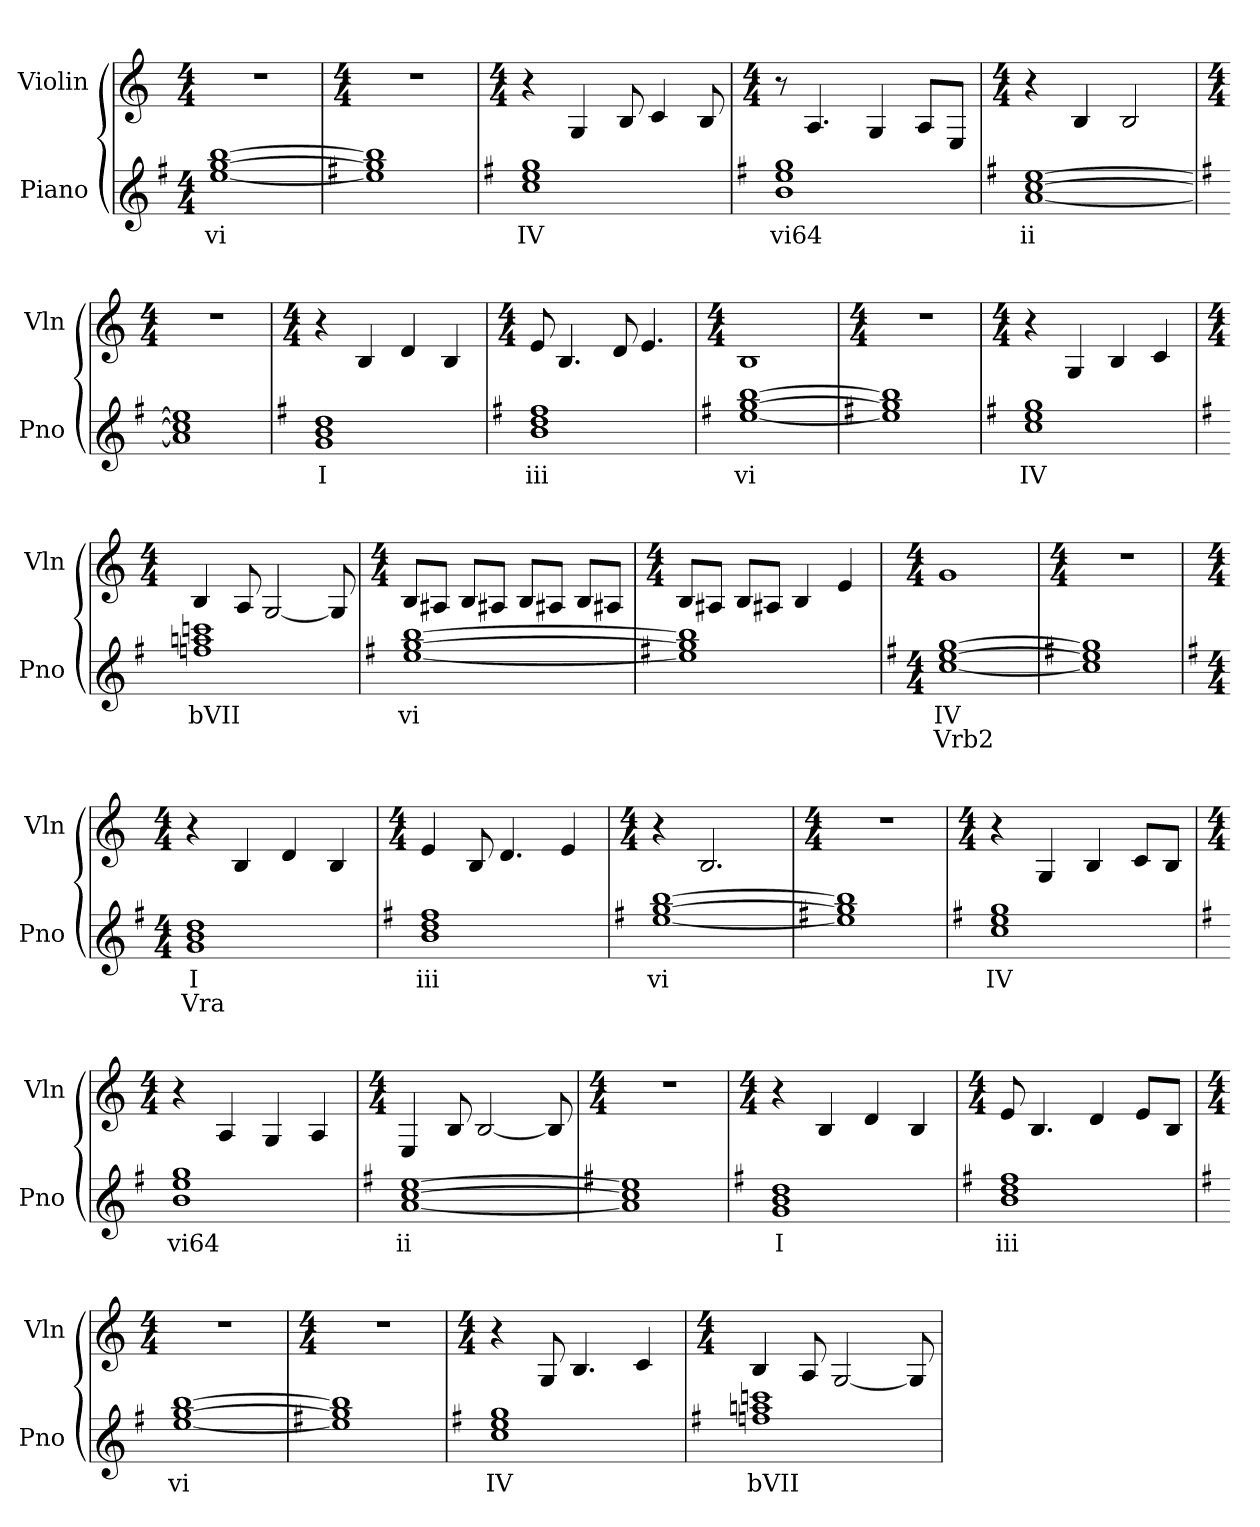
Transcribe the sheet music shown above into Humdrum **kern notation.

**kern	**text	**text	**kern
*part2	*part2	*part2	*part1
*staff2	*staff2	*staff2	*staff1
*I"Piano	*	*	*I"Violin
*I'Pno	*	*	*I'Vln
*k[f#]	*	*	*
*G:	*	*	*
*M4/4	*	*	*M4/4
=	=	=	=
[1ee [1gg [1bb	vi	.	1r
=	=	=	=
*k[f#]	*	*	*
*G:	*	*	*
*	*	*	*M4/4
1ee] 1gg] 1bb]	.	.	1r
=	=	=	=
*k[f#]	*	*	*
*G:	*	*	*
*	*	*	*M4/4
1cc 1ee 1gg	IV	.	4r
.	.	.	4G
.	.	.	8B
.	.	.	4c
.	.	.	8B
=	=	=	=
*k[f#]	*	*	*
*G:	*	*	*
*	*	*	*M4/4
1b 1ee 1gg	vi64	.	8r
.	.	.	4.A
.	.	.	4G
.	.	.	8AL
.	.	.	8EJ
=	=	=	=
*k[f#]	*	*	*
*G:	*	*	*
*	*	*	*M4/4
[1a [1cc [1ee	ii	.	4r
.	.	.	4B
.	.	.	2B
=	=	=	=
*k[f#]	*	*	*
*G:	*	*	*
*	*	*	*M4/4
1a] 1cc] 1ee]	.	.	1r
=	=	=	=
*k[f#]	*	*	*
*G:	*	*	*
*	*	*	*M4/4
1g 1b 1dd	I	.	4r
.	.	.	4B
.	.	.	4d
.	.	.	4B
=	=	=	=
*k[f#]	*	*	*
*G:	*	*	*
*	*	*	*M4/4
1b 1dd 1ff#	iii	.	8e
.	.	.	4.B
.	.	.	8d
.	.	.	4.e
=	=	=	=
*k[f#]	*	*	*
*G:	*	*	*
*	*	*	*M4/4
[1ee [1gg [1bb	vi	.	1B
=	=	=	=
*k[f#]	*	*	*
*G:	*	*	*
*	*	*	*M4/4
1ee] 1gg] 1bb]	.	.	1r
=	=	=	=
*k[f#]	*	*	*
*G:	*	*	*
*	*	*	*M4/4
1cc 1ee 1gg	IV	.	4r
.	.	.	4G
.	.	.	4B
.	.	.	4c
=	=	=	=
*k[f#]	*	*	*
*G:	*	*	*
*	*	*	*M4/4
1ffn 1aan 1cccn	bVII	.	4B
.	.	.	8A
.	.	.	[2G
.	.	.	8G]
=	=	=	=
*k[f#]	*	*	*
*G:	*	*	*
*	*	*	*M4/4
[1ee [1gg [1bb	vi	.	8BL
.	.	.	8A#XJ
.	.	.	8BL
.	.	.	8A#XJ
.	.	.	8BL
.	.	.	8A#XJ
.	.	.	8BL
.	.	.	8A#XJ
=	=	=	=
*k[f#]	*	*	*
*G:	*	*	*
*	*	*	*M4/4
1ee] 1gg] 1bb]	.	.	8BL
.	.	.	8A#XJ
.	.	.	8BL
.	.	.	8A#XJ
.	.	.	4B
.	.	.	4e
=	=	=	=
*k[f#]	*	*	*
*G:	*	*	*
*M4/4	*	*	*M4/4
[1cc [1ee [1gg	IV	Vrb2	1g
=	=	=	=
*k[f#]	*	*	*
*G:	*	*	*
*	*	*	*M4/4
1cc] 1ee] 1gg]	.	.	1r
=	=	=	=
*k[f#]	*	*	*
*G:	*	*	*
*M4/4	*	*	*M4/4
1g 1b 1dd	I	Vra	4r
.	.	.	4B
.	.	.	4d
.	.	.	4B
=	=	=	=
*k[f#]	*	*	*
*G:	*	*	*
*	*	*	*M4/4
1b 1dd 1ff#	iii	.	4e
.	.	.	8B
.	.	.	4.d
.	.	.	4e
=	=	=	=
*k[f#]	*	*	*
*G:	*	*	*
*	*	*	*M4/4
[1ee [1gg [1bb	vi	.	4r
.	.	.	2.B
=	=	=	=
*k[f#]	*	*	*
*G:	*	*	*
*	*	*	*M4/4
1ee] 1gg] 1bb]	.	.	1r
=	=	=	=
*k[f#]	*	*	*
*G:	*	*	*
*	*	*	*M4/4
1cc 1ee 1gg	IV	.	4r
.	.	.	4G
.	.	.	4B
.	.	.	8cL
.	.	.	8BJ
=	=	=	=
*k[f#]	*	*	*
*G:	*	*	*
*	*	*	*M4/4
1b 1ee 1gg	vi64	.	4r
.	.	.	4A
.	.	.	4G
.	.	.	4A
=	=	=	=
*k[f#]	*	*	*
*G:	*	*	*
*	*	*	*M4/4
[1a [1cc [1ee	ii	.	4E
.	.	.	8B
.	.	.	[2B
.	.	.	8B]
=	=	=	=
*k[f#]	*	*	*
*G:	*	*	*
*	*	*	*M4/4
1a] 1cc] 1ee]	.	.	1r
=	=	=	=
*k[f#]	*	*	*
*G:	*	*	*
*	*	*	*M4/4
1g 1b 1dd	I	.	4r
.	.	.	4B
.	.	.	4d
.	.	.	4B
=	=	=	=
*k[f#]	*	*	*
*G:	*	*	*
*	*	*	*M4/4
1b 1dd 1ff#	iii	.	8e
.	.	.	4.B
.	.	.	4d
.	.	.	8eL
.	.	.	8BJ
=	=	=	=
*k[f#]	*	*	*
*G:	*	*	*
*	*	*	*M4/4
[1ee [1gg [1bb	vi	.	1r
=	=	=	=
*k[f#]	*	*	*
*G:	*	*	*
*	*	*	*M4/4
1ee] 1gg] 1bb]	.	.	1r
=	=	=	=
*k[f#]	*	*	*
*G:	*	*	*
*	*	*	*M4/4
1cc 1ee 1gg	IV	.	4r
.	.	.	8G
.	.	.	4.B
.	.	.	4c
=	=	=	=
*k[f#]	*	*	*
*G:	*	*	*
*	*	*	*M4/4
1ffn 1aan 1cccn	bVII	.	4B
.	.	.	8A
.	.	.	[2G
.	.	.	8G]
=	=	=	=
*-	*-	*-	*-
